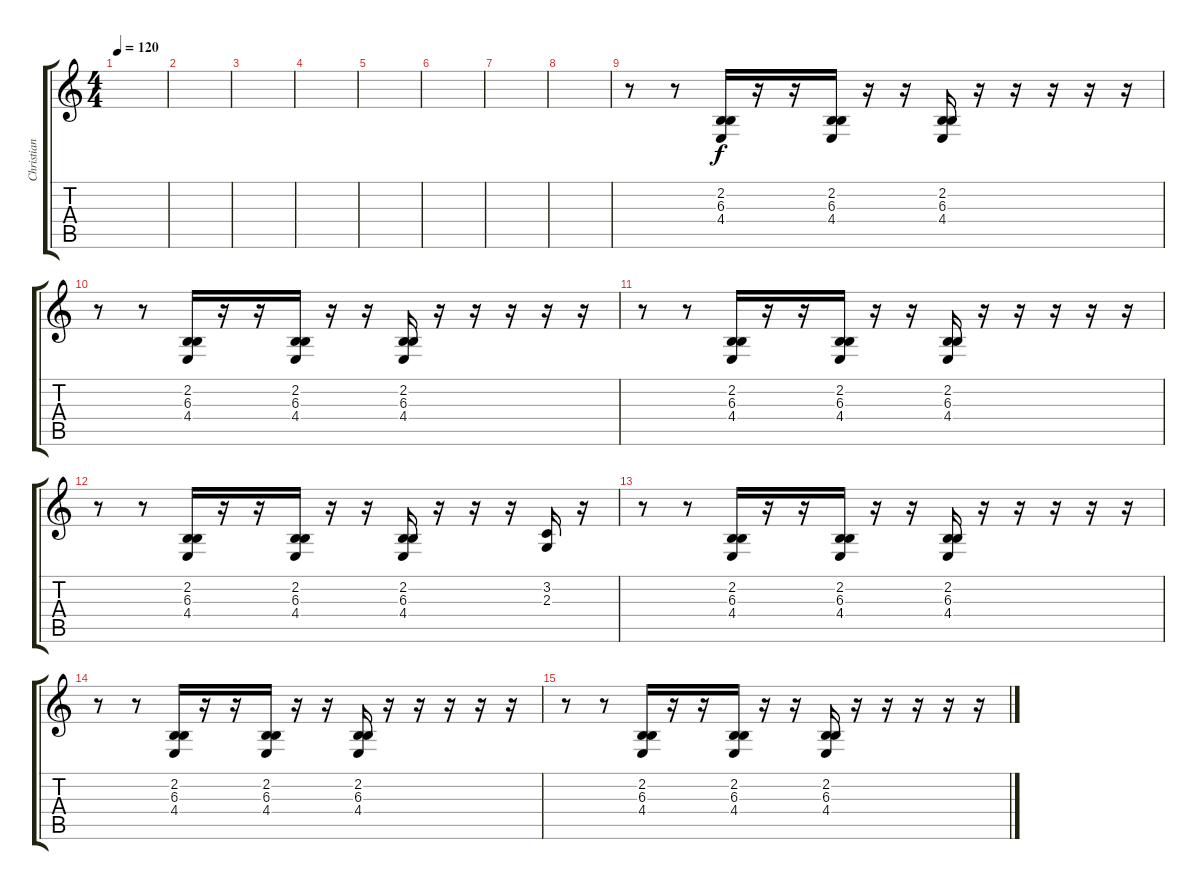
\track ("Christian Lorenz - Keyboard IIII" "Christian ") {instrument voiceoohs}
\staff {score tabs}
\tuning (D4 A3 F3 C3 G2 C2) {hide}
\ts (4 4)
\tempo 120
\clef g2
\ks c
|
|
|
|
|
|
|
|
r.8 r.8 (2.2 6.3 4.4).16 r.16 r.16 (2.2 6.3 4.4).16 r.16 r.16 (2.2 6.3 4.4).16 r.16 r.16 r.16 r.16 r.16 |
r.8 r.8 (2.2 6.3 4.4).16 r.16 r.16 (2.2 6.3 4.4).16 r.16 r.16 (2.2 6.3 4.4).16 r.16 r.16 r.16 r.16 r.16 |
r.8 r.8 (2.2 6.3 4.4).16 r.16 r.16 (2.2 6.3 4.4).16 r.16 r.16 (2.2 6.3 4.4).16 r.16 r.16 r.16 r.16 r.16 |
r.8 r.8 (2.2 6.3 4.4).16 r.16 r.16 (2.2 6.3 4.4).16 r.16 r.16 (2.2 6.3 4.4).16 r.16 r.16 r.16 (3.2 2.3).16 r.16 |
r.8 r.8 (2.2 6.3 4.4).16 r.16 r.16 (2.2 6.3 4.4).16 r.16 r.16 (2.2 6.3 4.4).16 r.16 r.16 r.16 r.16 r.16 |
r.8 r.8 (2.2 6.3 4.4).16 r.16 r.16 (2.2 6.3 4.4).16 r.16 r.16 (2.2 6.3 4.4).16 r.16 r.16 r.16 r.16 r.16 |
r.8 r.8 (2.2 6.3 4.4).16 r.16 r.16 (2.2 6.3 4.4).16 r.16 r.16 (2.2 6.3 4.4).16 r.16 r.16 r.16 r.16 r.16
